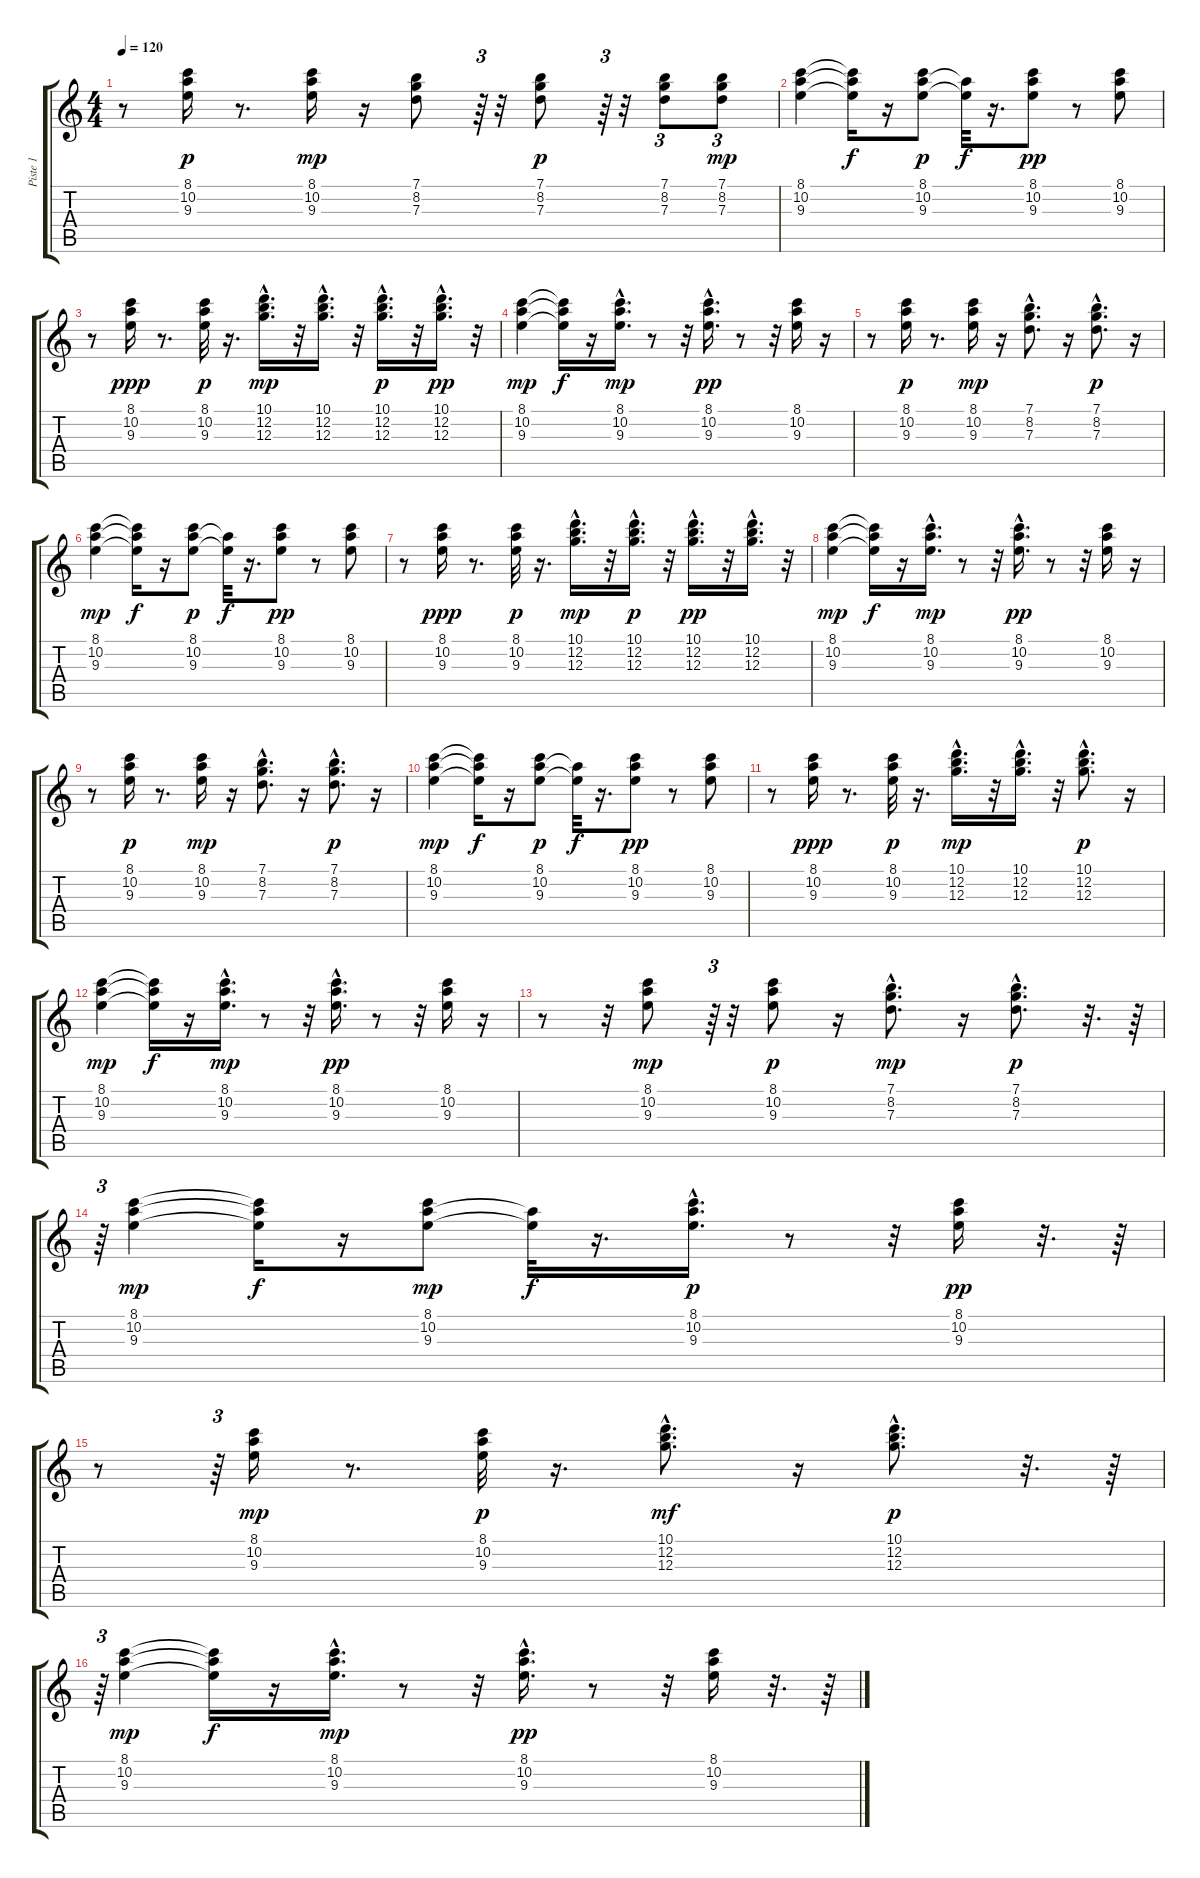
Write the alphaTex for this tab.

\track ("Piste 1" "Piste 1") {instrument electricbassfinger}
\staff {score tabs}
\tuning (E4 B3 G3 D3 A2 E2) {hide}
\ts (4 4)
\tempo 120
\clef g2
\ks c
r.8{dy pp} (8.1 10.2 9.3).16{dy p} r.8{d} (8.1 10.2 9.3).16{dy mp} r.16 (7.1 8.2 7.3).8 r.64{tu (3 2)} r.32 (7.1 8.2 7.3).8{dy p} r.64{tu (3 2)} r.32 (7.1 8.2 7.3).8{tu (3 2)} (7.1 8.2 7.3).8{tu (3 2) dy mp} |
(8.1 10.2 9.3).4 (8.1{t} 10.2{t} 9.3{t}).16{dy f} r.16 (8.1 10.2 9.3).8{dy p} (10.2{t} 9.3{t}).32{dy f} r.16{d} (8.1 10.2 9.3).8{dy pp} r.8 (8.1 10.2 9.3).8 |
r.8 (8.1 10.2 9.3).16{dy ppp} r.8{d} (8.1 10.2 9.3).32{dy p} r.16{d} (10.1{hac} 12.2{hac} 12.3{hac}).16{d dy mp} r.32 (10.1{hac} 12.2{hac} 12.3{hac}).16{d} r.32 (10.1{hac} 12.2{hac} 12.3{hac}).16{d dy p} r.32 (10.1{hac} 12.2{hac} 12.3{hac}).16{d dy pp} r.32 |
(8.1 10.2 9.3).4{dy mp} (8.1{t} 10.2{t} 9.3{t}).16{dy f} r.16 (8.1{hac} 10.2{hac} 9.3{hac}).16{d dy mp} r.8 r.32 (8.1{hac} 10.2{hac} 9.3{hac}).16{d dy pp} r.8 r.32 (8.1 10.2 9.3).16 r.16 |
r.8 (8.1 10.2 9.3).16{dy p} r.8{d} (8.1 10.2 9.3).16{dy mp} r.16 (7.1{hac} 8.2{hac} 7.3{hac}).8{d} r.16 (7.1{hac} 8.2{hac} 7.3{hac}).8{d dy p} r.16 |
(8.1 10.2 9.3).4{dy mp} (8.1{t} 10.2{t} 9.3{t}).16{dy f} r.16 (8.1 10.2 9.3).8{dy p} (10.2{t} 9.3{t}).32{dy f} r.16{d} (8.1 10.2 9.3).8{dy pp} r.8 (8.1 10.2 9.3).8 |
r.8 (8.1 10.2 9.3).16{dy ppp} r.8{d} (8.1 10.2 9.3).32{dy p} r.16{d} (10.1{hac} 12.2{hac} 12.3{hac}).16{d dy mp} r.32 (10.1{hac} 12.2{hac} 12.3{hac}).16{d dy p} r.32 (10.1{hac} 12.2{hac} 12.3{hac}).16{d dy pp} r.32 (10.1{hac} 12.2{hac} 12.3{hac}).16{d} r.32 |
(8.1 10.2 9.3).4{dy mp} (8.1{t} 10.2{t} 9.3{t}).16{dy f} r.16 (8.1{hac} 10.2{hac} 9.3{hac}).16{d dy mp} r.8 r.32 (8.1{hac} 10.2{hac} 9.3{hac}).16{d dy pp} r.8 r.32 (8.1 10.2 9.3).16 r.16 |
r.8 (8.1 10.2 9.3).16{dy p} r.8{d} (8.1 10.2 9.3).16{dy mp} r.16 (7.1{hac} 8.2{hac} 7.3{hac}).8{d} r.16 (7.1{hac} 8.2{hac} 7.3{hac}).8{d dy p} r.16 |
(8.1 10.2 9.3).4{dy mp} (8.1{t} 10.2{t} 9.3{t}).16{dy f} r.16 (8.1 10.2 9.3).8{dy p} (10.2{t} 9.3{t}).32{dy f} r.16{d} (8.1 10.2 9.3).8{dy pp} r.8 (8.1 10.2 9.3).8 |
r.8 (8.1 10.2 9.3).16{dy ppp} r.8{d} (8.1 10.2 9.3).32{dy p} r.16{d} (10.1{hac} 12.2{hac} 12.3{hac}).16{d dy mp} r.32 (10.1{hac} 12.2{hac} 12.3{hac}).16{d} r.32 (10.1{hac} 12.2{hac} 12.3{hac}).8{d dy p} r.16 |
(8.1 10.2 9.3).4{dy mp} (8.1{t} 10.2{t} 9.3{t}).16{dy f} r.16 (8.1{hac} 10.2{hac} 9.3{hac}).16{d dy mp} r.8 r.32 (8.1{hac} 10.2{hac} 9.3{hac}).16{d dy pp} r.8 r.32 (8.1 10.2 9.3).16 r.16 |
r.8 r.32 (8.1 10.2 9.3).8{dy mp} r.64{tu (3 2)} r.32 (8.1 10.2 9.3).8{dy p} r.16 (7.1{hac} 8.2{hac} 7.3{hac}).8{d dy mp} r.16 (7.1{hac} 8.2{hac} 7.3{hac}).8{d dy p} r.32{d} r.64 |
r.64{tu (3 2)} (8.1 10.2 9.3).4{dy mp} (8.1{t} 10.2{t} 9.3{t}).16{dy f} r.16 (8.1 10.2 9.3).8{dy mp} (10.2{t} 9.3{t}).32{dy f} r.16{d} (8.1{hac} 10.2{hac} 9.3{hac}).16{d dy p} r.8 r.32 (8.1 10.2 9.3).16{dy pp} r.32{d} r.64 |
r.8 r.64{tu (3 2)} (8.1 10.2 9.3).16{dy mp} r.8{d} (8.1 10.2 9.3).32{dy p} r.16{d} (10.1{hac} 12.2{hac} 12.3{hac}).8{d dy mf} r.16 (10.1{hac} 12.2{hac} 12.3{hac}).8{d dy p} r.32{d} r.64 |
r.64{tu (3 2)} (8.1 10.2 9.3).4{dy mp} (8.1{t} 10.2{t} 9.3{t}).16{dy f} r.16 (8.1{hac} 10.2{hac} 9.3{hac}).16{d dy mp} r.8 r.32 (8.1{hac} 10.2{hac} 9.3{hac}).16{d dy pp} r.8 r.32 (8.1 10.2 9.3).16 r.32{d} r.64
